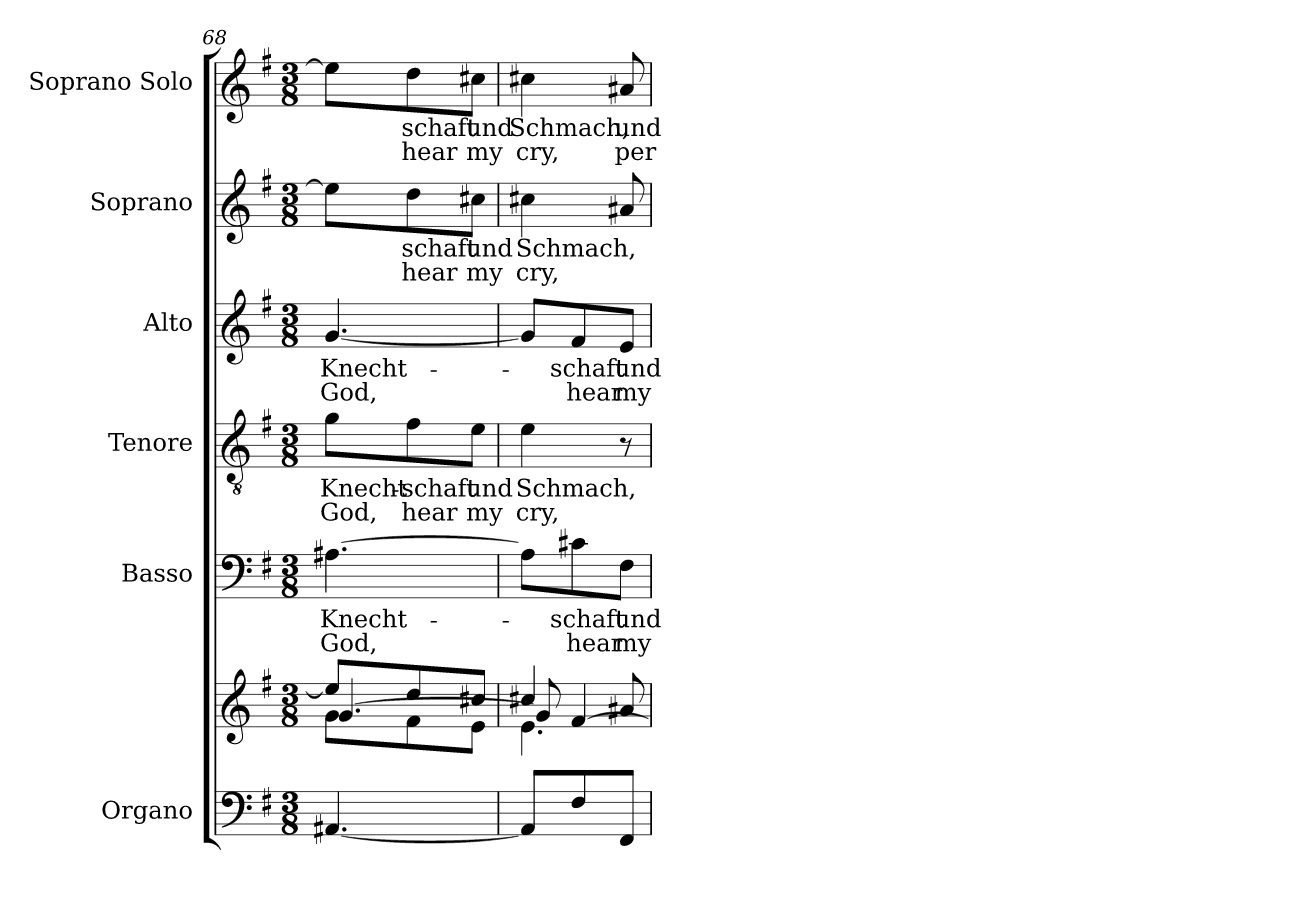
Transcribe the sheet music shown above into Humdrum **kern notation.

**kern	**kern	**kern	**text	**text	**kern	**text	**text	**kern	**text	**text	**kern	**text	**text	**kern	**text	**text
*part6	*part6	*part5	*part5	*part5	*part4	*part4	*part4	*part3	*part3	*part3	*part2	*part2	*part2	*part1	*part1	*part1
*staff7	*staff6	*staff5	*staff5	*staff5	*staff4	*staff4	*staff4	*staff3	*staff3	*staff3	*staff2	*staff2	*staff2	*staff1	*staff1	*staff1
*I"Organo	*	*I"Basso	*	*	*I"Tenore	*	*	*I"Alto	*	*	*I"Soprano	*	*	*I"Soprano Solo	*	*
*clefF4	*clefG2	*clefF4	*	*	*clefGv2	*	*	*clefG2	*	*	*clefG2	*	*	*clefG2	*	*
*k[f#]	*k[f#]	*k[f#]	*	*	*k[f#]	*	*	*k[f#]	*	*	*k[f#]	*	*	*k[f#]	*	*
*M3/8	*M3/8	*M3/8	*	*	*M3/8	*	*	*M3/8	*	*	*M3/8	*	*	*M3/8	*	*
=68	=68	=68	=68	=68	=68	=68	=68	=68	=68	=68	=68	=68	=68	=68	=68	=68
*	*^	*	*	*	*	*	*	*	*	*	*	*	*	*	*	*
*	*	*^	*	*	*	*	*	*	*	*	*	*	*	*	*	*	*
!	!	!	!	!	!LO:LY:b	!LO:LY:b	!	!LO:LY:b	!LO:LY:b	!	!LO:LY:b	!LO:LY:b	!	!	!	!	!	!
[4.AA#X/	8ee/L]	8g\L	[4.g/	[4.A#X\	Knecht-	God,	8g\L	Knecht-	God,	[4.g/	Knecht-	God,	8ee\L]	.	.	8ee\L]	.	.
!	!	!	!	!	!	!	!	!LO:LY:b	!LO:LY:b	!	!	!	!	!LO:LY:b	!LO:LY:b	!	!LO:LY:b	!LO:LY:b
.	8dd/	8f#\	.	.	.	.	8f#\	-schaft	hear	.	.	.	8dd\	-schaft	hear	8dd\	-schaft	hear
!	!	!	!	!	!	!	!	!LO:LY:b	!LO:LY:b	!	!	!	!	!LO:LY:b	!LO:LY:b	!	!LO:LY:b	!LO:LY:b
.	8cc#X/J	8e\J	.	.	.	.	8e\J	und	my	.	.	.	8cc#X\J	und	my	8cc#X\J	und	my
=69	=69	=69	=69	=69	=69	=69	=69	=69	=69	=69	=69	=69	=69	=69	=69	=69	=69	=69
!	!	!	!	!	!	!	!	!LO:LY:b	!LO:LY:b	!	!	!	!	!LO:LY:b	!LO:LY:b	!	!LO:LY:b	!LO:LY:b
8AA#/L]	4cc#X/	4.e\	8g/]	8A#\L]	.	.	4e\	Schmach,	cry,	8g/L]	.	.	4cc#X\	Schmach,	cry,	4cc#X\	Schmach,	cry,
!	!	!	!	!	!LO:LY:b	!LO:LY:b	!	!	!	!	!LO:LY:b	!LO:LY:b	!	!	!	!	!	!
8F#/	.	.	[4f#/	8c#X\	-schaft	hear	.	.	.	8f#/	-schaft	hear	.	.	.	.	.	.
!	!	!	!	!	!LO:LY:b	!LO:LY:b	!	!	!	!	!LO:LY:b	!LO:LY:b	!	!	!	!	!LO:LY:b	!LO:LY:b
8FF#/J	8a#X/	.	.	8F#\J	und	my	8r	.	.	8e/J	und	my	8a#X/	.	.	8a#X/	und	per-
*	*v	*v	*v	*	*	*	*	*	*	*	*	*	*	*	*	*	*	*
=	=	=	=	=	=	=	=	=	=	=	=	=	=	=	=	=
*-	*-	*-	*-	*-	*-	*-	*-	*-	*-	*-	*-	*-	*-	*-	*-	*-
